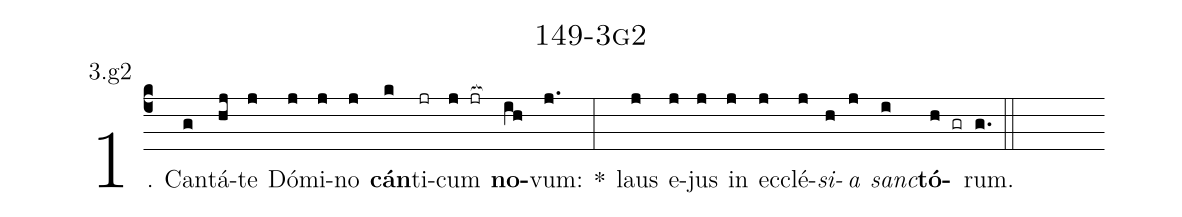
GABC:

name: 149-3g2;
annotation: 3.g2;
%%
(c4)1. Can(g)tá(hj)te(j) Dó(j)mi(j)no(j) <b>cán</b>(k)ti(jr)cum(j jr[ocb:1{]) <b>no</b>(ih[ocb:0}])vum:(j.) *(:) laus(j) e(j)jus(j) in(j) ec(j)clé(j)<i>si</i>(h)<i>a</i>(j) <i>sanc</i>(i)<b>tó</b>(h gr)rum.(g.) (::)
